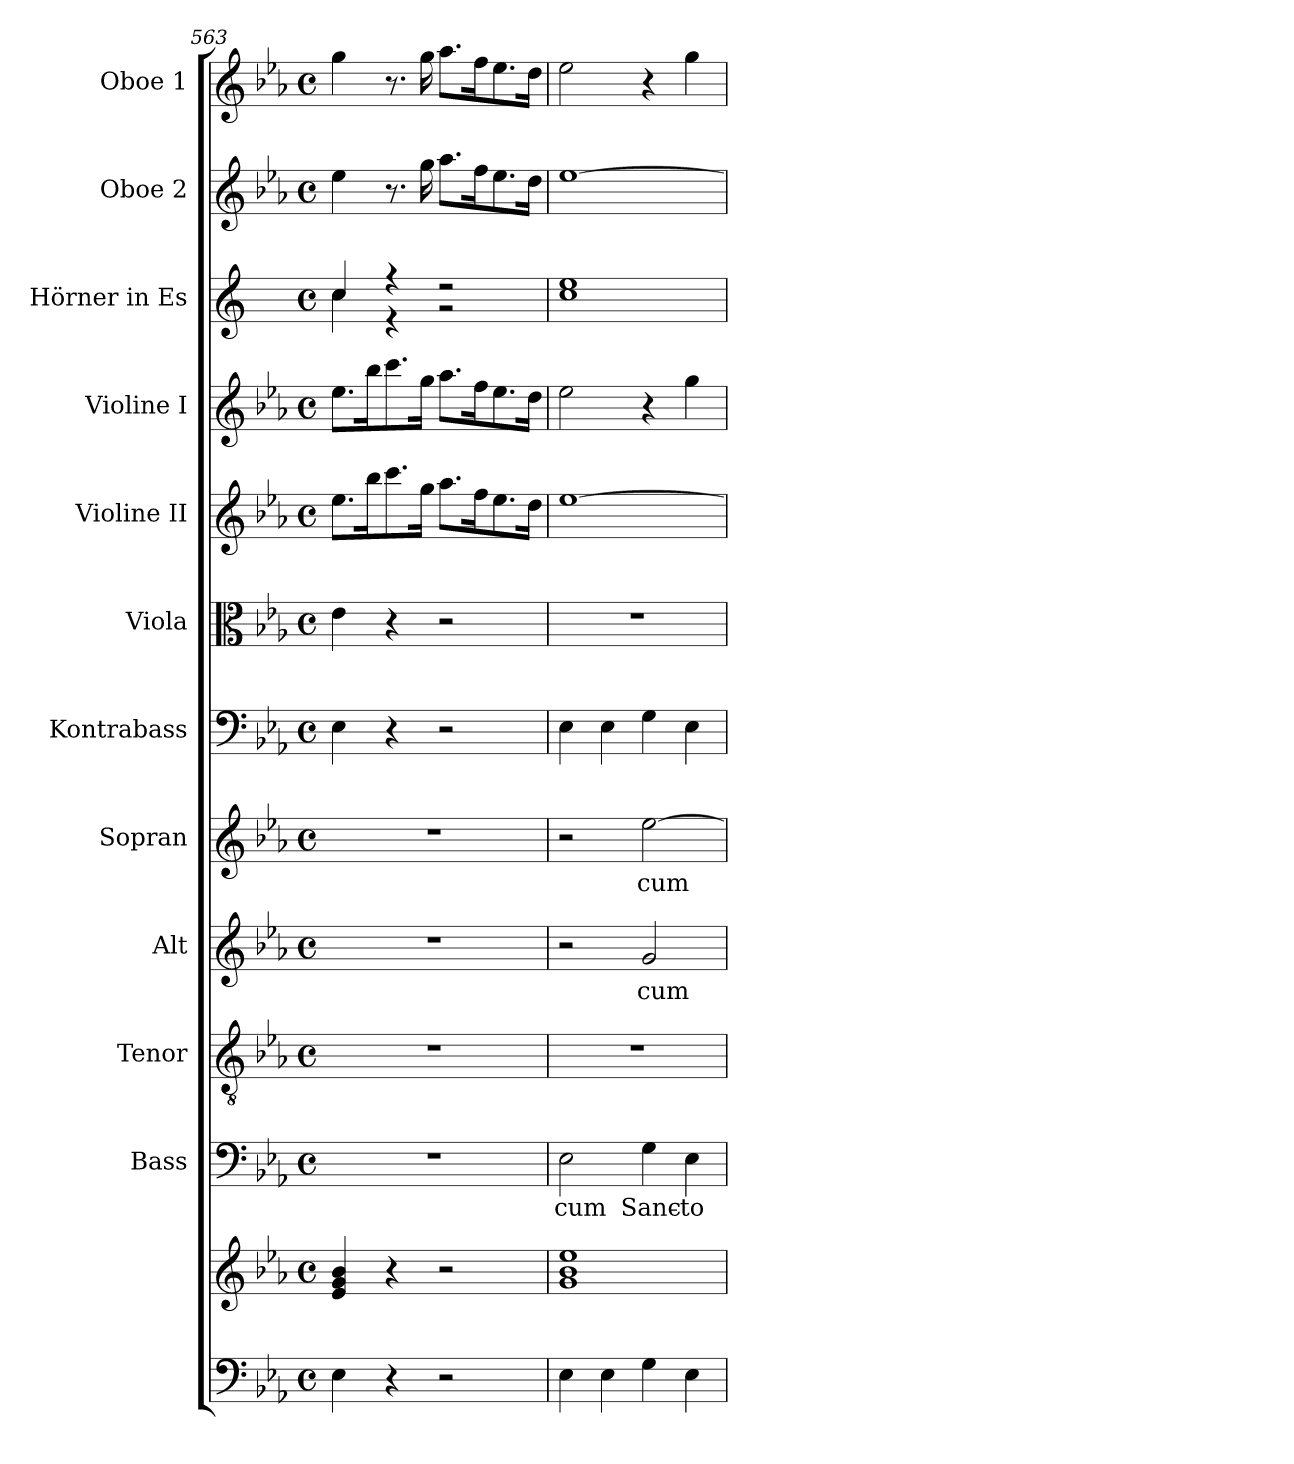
**kern	**kern	**kern	**text	**kern	**kern	**text	**kern	**text	**kern	**kern	**kern	**kern	**kern	**kern	**kern
*part12	*part12	*part11	*part11	*part10	*part9	*part9	*part8	*part8	*part7	*part6	*part5	*part4	*part3	*part2	*part1
*staff13	*staff12	*staff11	*staff11	*staff10	*staff9	*staff9	*staff8	*staff8	*staff7	*staff6	*staff5	*staff4	*staff3	*staff2	*staff1
*	*	*I"Bass	*	*I"Tenor	*I"Alt	*	*I"Sopran	*	*I"Kontrabass	*I"Viola	*I"Violine II	*I"Violine I	*I"Hörner in Es	*I"Oboe 2	*I"Oboe 1
*	*	*I'B.	*	*I'T.	*I'A.	*	*I'S.	*	*I'Kb.	*I'Vla.	*I'Vl. II	*I'Vl. I	*	*I'Ob. 2	*I'Ob. 1
!!LO:PB:g=z
*clefF4	*clefG2	*clefF4	*	*clefGv2	*clefG2	*	*clefG2	*	*clefF4	*clefC3	*clefG2	*clefG2	*clefG2	*clefG2	*clefG2
*	*	*	*	*	*	*	*	*	*ITrd7c12	*	*	*	*ITrd5c9	*	*
*k[b-e-a-]	*k[b-e-a-]	*k[b-e-a-]	*	*k[b-e-a-]	*k[b-e-a-]	*	*k[b-e-a-]	*	*k[b-e-a-]	*k[b-e-a-]	*k[b-e-a-]	*k[b-e-a-]	*k[b-e-a-]	*k[b-e-a-]	*k[b-e-a-]
*E-:	*E-:	*E-:	*	*E-:	*E-:	*	*E-:	*	*E-:	*E-:	*E-:	*E-:	*E-:	*E-:	*E-:
*M4/4	*M4/4	*M4/4	*	*M4/4	*M4/4	*	*M4/4	*	*M4/4	*M4/4	*M4/4	*M4/4	*M4/4	*M4/4	*M4/4
*met(c)	*met(c)	*met(c)	*	*met(c)	*met(c)	*	*met(c)	*	*met(c)	*met(c)	*met(c)	*met(c)	*met(c)	*met(c)	*met(c)
=563	=563	=563	=563	=563	=563	=563	=563	=563	=563	=563	=563	=563	=563	=563	=563
*	*	*	*	*	*	*	*	*	*	*	*	*	*^	*	*
4E-\	4e-/ 4g/ 4b-/	1r	.	1r	1r	.	1r	.	4EE-\	4e-\	8.ee-\L	8.ee-\L	4e-/	4e-\	4ee-\	4gg\
.	.	.	.	.	.	.	.	.	.	.	16bb-\k	16bb-\k	.	.	.	.
4r	4r	.	.	.	.	.	.	.	4r	4r	8.ccc\	8.ccc\	4r	4r	8.r	8.r
.	.	.	.	.	.	.	.	.	.	.	16gg\Jk	16gg\Jk	.	.	16gg\	16gg\
2r	2r	.	.	.	.	.	.	.	2r	2r	8.aa-\L	8.aa-\L	2r	2r	8.aa-\L	8.aa-\L
.	.	.	.	.	.	.	.	.	.	.	16ff\k	16ff\k	.	.	16ff\k	16ff\k
.	.	.	.	.	.	.	.	.	.	.	8.ee-\	8.ee-\	.	.	8.ee-\	8.ee-\
.	.	.	.	.	.	.	.	.	.	.	16dd\Jk	16dd\Jk	.	.	16dd\Jk	16dd\Jk
*	*	*	*	*	*	*	*	*	*	*	*	*	*v	*v	*	*
=564	=564	=564	=564	=564	=564	=564	=564	=564	=564	=564	=564	=564	=564	=564	=564
!	!	!	!LO:LY:b	!	!	!	!	!	!	!	!	!	!	!	!
4E-\	1g 1b- 1ee-	2E-\	cum	1r	2r	.	2r	.	4EE-\	1r	[1ee-	2ee-\	1e- 1g	[1ee-	2ee-\
4E-\	.	.	.	.	.	.	.	.	4EE-\	.	.	.	.	.	.
!	!	!	!LO:LY:b	!	!	!LO:LY:b	!	!LO:LY:b	!	!	!	!	!	!	!
4G\	.	4G\	Sanc-	.	2g/	cum	[2ee-\	cum	4GG\	.	.	4r	.	.	4r
!	!	!	!LO:LY:b	!	!	!	!	!	!	!	!	!	!	!	!
4E-\	.	4E-\	-to	.	.	.	.	.	4EE-\	.	.	4gg\	.	.	4gg\
=	=	=	=	=	=	=	=	=	=	=	=	=	=	=	=
*-	*-	*-	*-	*-	*-	*-	*-	*-	*-	*-	*-	*-	*-	*-	*-
